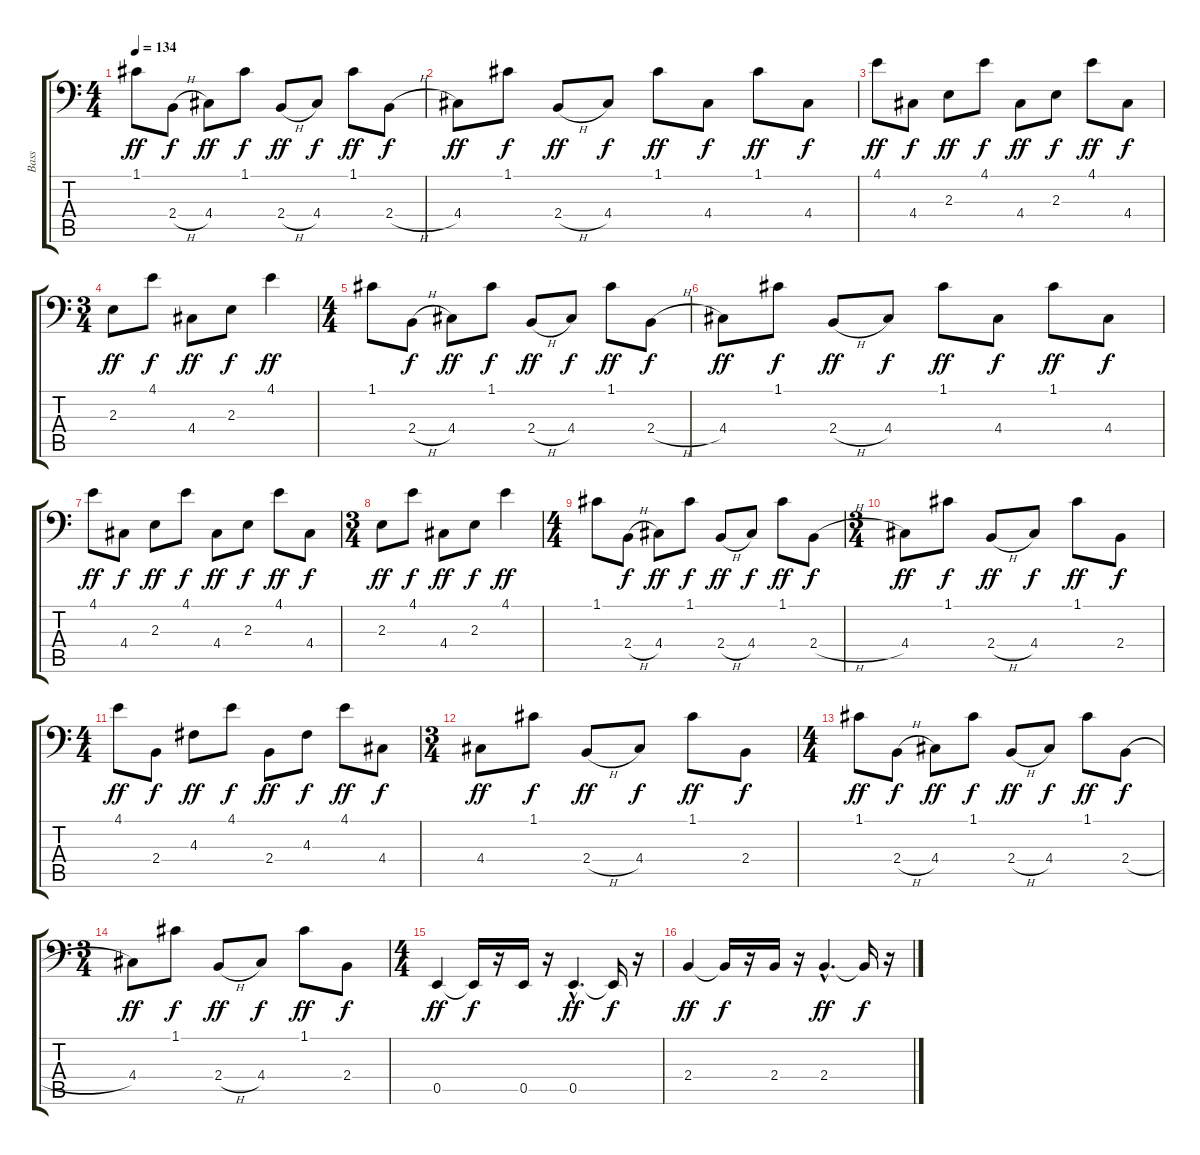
\track ("Bass" "Bass") {instrument electricbassfinger}
\staff {score tabs}
\tuning (C3 G2 D2 A1 E1 B0) {hide}
\ts (4 4)
\tempo 134
\clef f4
\ks c
1.1.8{dy ff} 2.4{h}.8{dy f} 4.4.8{dy ff} 1.1.8{dy f} 2.4{h}.8{dy ff} 4.4.8{dy f} 1.1.8{dy ff} 2.4{h}.8{dy f} |
4.4.8{dy ff} 1.1.8{dy f} 2.4{h}.8{dy ff} 4.4.8{dy f} 1.1.8{dy ff} 4.4.8{dy f} 1.1.8{dy ff} 4.4.8{dy f} |
4.1.8{dy ff} 4.4.8{dy f} 2.3.8{dy ff} 4.1.8{dy f} 4.4.8{dy ff} 2.3.8{dy f} 4.1.8{dy ff} 4.4.8{dy f} |
\ts (3 4)
2.3.8{dy ff} 4.1.8{dy f} 4.4.8{dy ff} 2.3.8{dy f} 4.1.4{dy ff} |
\ts (4 4)
1.1.8 2.4{h}.8{dy f} 4.4.8{dy ff} 1.1.8{dy f} 2.4{h}.8{dy ff} 4.4.8{dy f} 1.1.8{dy ff} 2.4{h}.8{dy f} |
4.4.8{dy ff} 1.1.8{dy f} 2.4{h}.8{dy ff} 4.4.8{dy f} 1.1.8{dy ff} 4.4.8{dy f} 1.1.8{dy ff} 4.4.8{dy f} |
4.1.8{dy ff} 4.4.8{dy f} 2.3.8{dy ff} 4.1.8{dy f} 4.4.8{dy ff} 2.3.8{dy f} 4.1.8{dy ff} 4.4.8{dy f} |
\ts (3 4)
2.3.8{dy ff} 4.1.8{dy f} 4.4.8{dy ff} 2.3.8{dy f} 4.1.4{dy ff} |
\ts (4 4)
1.1.8 2.4{h}.8{dy f} 4.4.8{dy ff} 1.1.8{dy f} 2.4{h}.8{dy ff} 4.4.8{dy f} 1.1.8{dy ff} 2.4{h}.8{dy f} |
\ts (3 4)
4.4.8{dy ff} 1.1.8{dy f} 2.4{h}.8{dy ff} 4.4.8{dy f} 1.1.8{dy ff} 2.4.8{dy f} |
\ts (4 4)
4.1.8{dy ff} 2.4.8{dy f} 4.3.8{dy ff} 4.1.8{dy f} 2.4.8{dy ff} 4.3.8{dy f} 4.1.8{dy ff} 4.4.8{dy f} |
\ts (3 4)
4.4.8{dy ff} 1.1.8{dy f} 2.4{h}.8{dy ff} 4.4.8{dy f} 1.1.8{dy ff} 2.4.8{dy f} |
\ts (4 4)
1.1.8{dy ff} 2.4{h}.8{dy f} 4.4.8{dy ff} 1.1.8{dy f} 2.4{h}.8{dy ff} 4.4.8{dy f} 1.1.8{dy ff} 2.4{h}.8{dy f} |
\ts (3 4)
4.4.8{dy ff} 1.1.8{dy f} 2.4{h}.8{dy ff} 4.4.8{dy f} 1.1.8{dy ff} 2.4.8{dy f} |
\ts (4 4)
0.5.4{dy ff} 0.5{t}.16{dy f} r.16 0.5.16 r.16 0.5{hac}.4{d dy ff} 0.5{t}.16{dy f} r.16 |
2.4.4{dy ff} 2.4{t}.16{dy f} r.16 2.4.16 r.16 2.4{hac}.4{d dy ff} 2.4{t}.16{dy f} r.16
